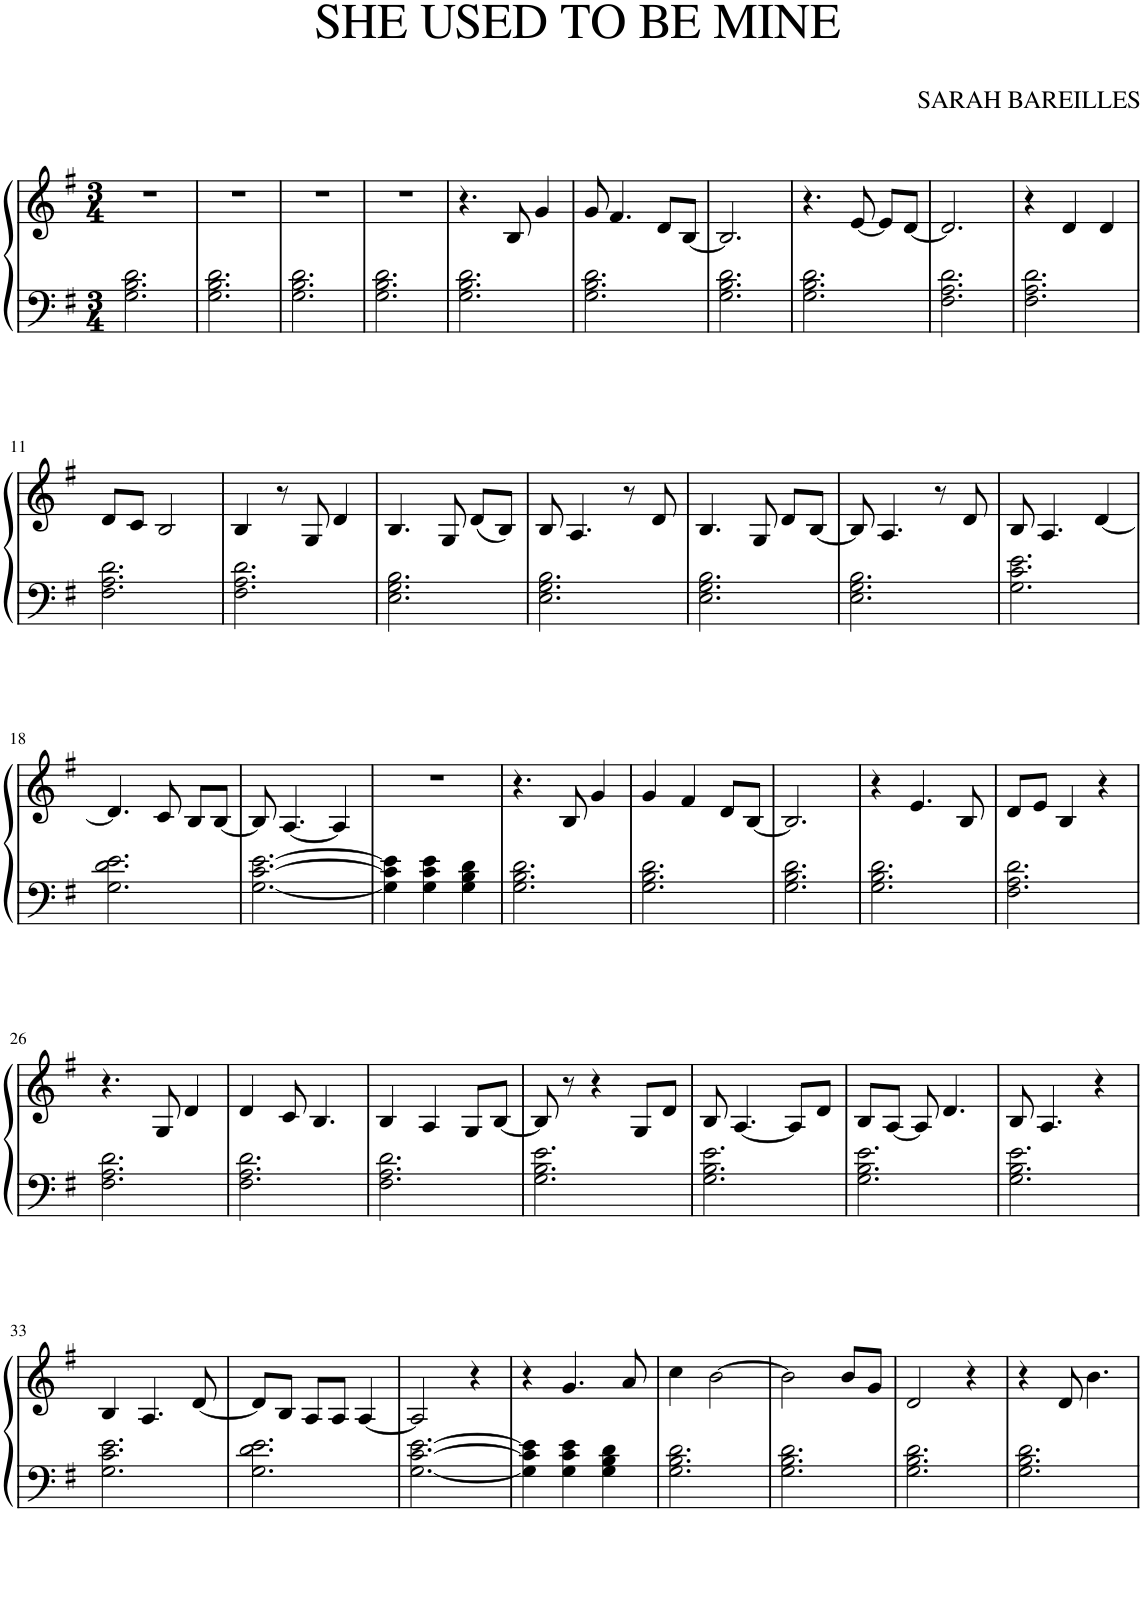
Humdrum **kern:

**kern	**kern
*part1	*part1
*staff2	*staff1
*I"Piano	*
*I'Pno.	*
*clefF4	*clefG2
*k[f#]	*k[f#]
*M3/4	*M3/4
=1	=1
2.G\ 2.B\ 2.d\	2.r
=2	=2
2.G\ 2.B\ 2.d\	2.r
=3	=3
2.G\ 2.B\ 2.d\	2.r
=4	=4
2.G\ 2.B\ 2.d\	2.r
=5	=5
2.G\ 2.B\ 2.d\	4.r
.	8B/
.	4g/
=6	=6
2.G\ 2.B\ 2.d\	8g/
.	4.f#/
.	8d/L
.	[8B/J
=7	=7
2.G\ 2.B\ 2.d\	2.B/]
=8	=8
2.G\ 2.B\ 2.d\	4.r
.	[8e/
.	8e/L]
.	[8d/J
=9	=9
2.F#\ 2.A\ 2.d\	2.d/]
=10	=10
2.F#\ 2.A\ 2.d\	4r
.	4d/
.	4d/
!!LO:LB:g=z
=11	=11
2.F#\ 2.A\ 2.d\	8d/L
.	8c/J
.	2B/
=12	=12
2.F#\ 2.A\ 2.d\	4B/
.	8r
.	8G/
.	4d/
=13	=13
2.E\ 2.G\ 2.B\	4.B/
.	8G/
.	(8d/L
.	8B/J)
=14	=14
2.E\ 2.G\ 2.B\	8B/
.	4.A/
.	8r
.	8d/
=15	=15
2.E\ 2.G\ 2.B\	4.B/
.	8G/
.	8d/L
.	[8B/J
=16	=16
2.E\ 2.G\ 2.B\	8B/]
.	4.A/
.	8r
.	8d/
=17	=17
2.G\ 2.c\ 2.e\	8B/
.	4.A/
.	[4d/
!!LO:LB:g=z
=18	=18
2.G\ 2.d\ 2.e\	4.d/]
.	8c/
.	8B/L
.	[8B/J
=19	=19
[2.G\ [2.c\ [2.e\	8B/]
.	[4.A/
.	4A/]
=20	=20
4G\] 4c\] 4e\]	2.r
4G\ 4c\ 4e\	.
4G\ 4B\ 4d\	.
=21	=21
2.G\ 2.B\ 2.d\	4.r
.	8B/
.	4g/
=22	=22
2.G\ 2.B\ 2.d\	4g/
.	4f#/
.	8d/L
.	[8B/J
=23	=23
2.G\ 2.B\ 2.d\	2.B/]
=24	=24
2.G\ 2.B\ 2.d\	4r
.	4.e/
.	8B/
=25	=25
2.F#\ 2.A\ 2.d\	8d/L
.	8e/J
.	4B/
.	4r
!!LO:LB:g=z
=26	=26
2.F#\ 2.A\ 2.d\	4.r
.	8G/
.	4d/
=27	=27
2.F#\ 2.A\ 2.d\	4d/
.	8c/
.	4.B/
=28	=28
2.F#\ 2.A\ 2.d\	4B/
.	4A/
.	8G/L
.	[8B/J
=29	=29
2.G\ 2.B\ 2.e\	8B/]
.	8r
.	4r
.	8G/L
.	8d/J
=30	=30
2.G\ 2.B\ 2.e\	8B/
.	[4.A/
.	8A/L]
.	8d/J
=31	=31
2.G\ 2.B\ 2.e\	8B/L
.	[8A/J
.	8A/]
.	4.d/
=32	=32
2.G\ 2.B\ 2.e\	8B/
.	4.A/
.	4r
!!LO:LB:g=z
=33	=33
2.G\ 2.c\ 2.e\	4B/
.	4.A/
.	[8d/
=34	=34
2.G\ 2.d\ 2.e\	8d/L]
.	8B/J
.	8A/L
.	8A/J
.	[4A/
=35	=35
[2.G\ [2.c\ [2.e\	2A/]
.	4r
=36	=36
4G\] 4c\] 4e\]	4r
4G\ 4c\ 4e\	4.g/
4G\ 4B\ 4d\	.
.	8a/
=37	=37
2.G\ 2.B\ 2.d\	4cc\
.	[2b\
=38	=38
2.G\ 2.B\ 2.d\	2b\]
.	8b/L
.	8g/J
=39	=39
2.G\ 2.B\ 2.d\	2d/
.	4r
=40	=40
2.G\ 2.B\ 2.d\	4r
.	8d/
.	4.b\
=	=
*-	*-
